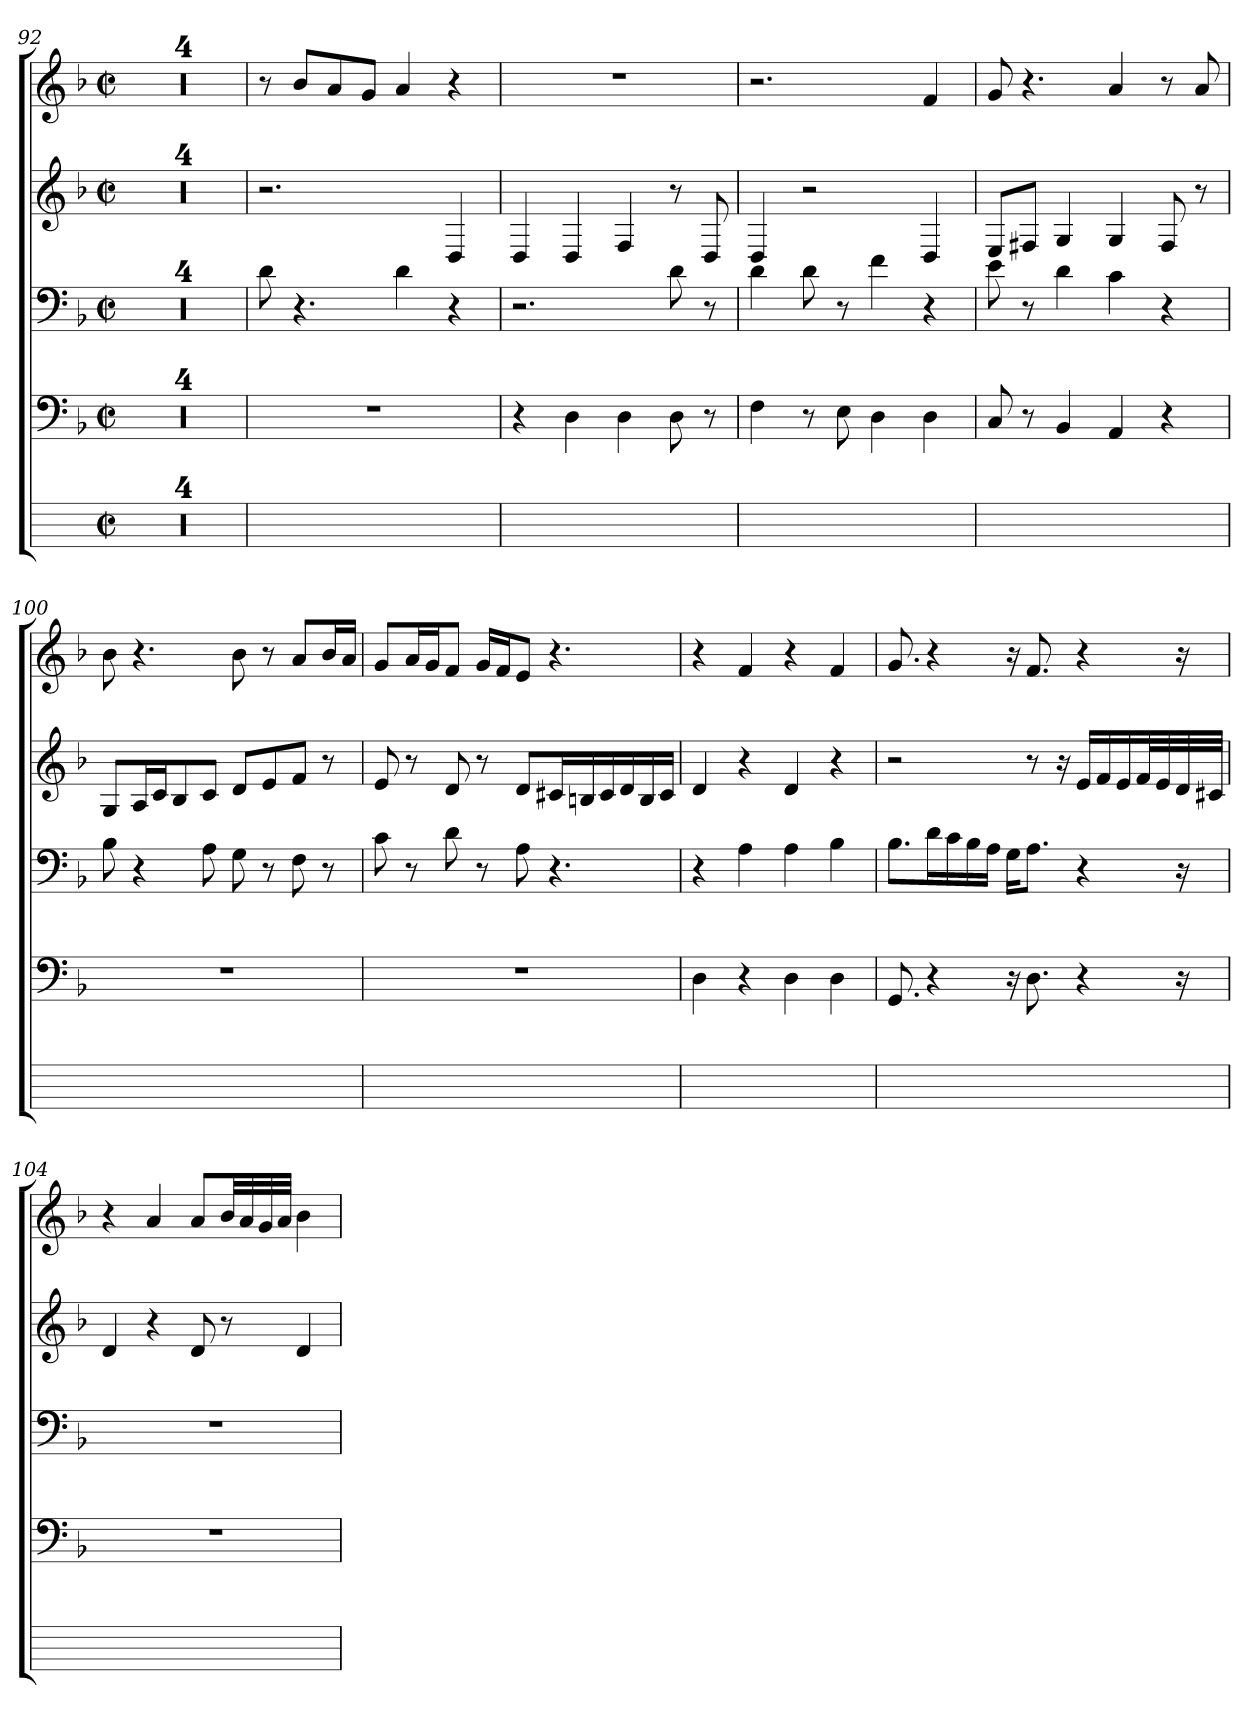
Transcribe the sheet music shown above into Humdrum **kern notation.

**kern	**kern	**kern	**kern	**kern
*part5	*part4	*part3	*part2	*part1
*staff5	*staff4	*staff3	*staff2	*staff1
*	*clefF4	*clefF4	*clefG2	*clefG2
*	*k[b-]	*k[b-]	*k[b-]	*k[b-]
*	*F:	*F:	*F:	*F:
*M2/2	*M2/2	*M2/2	*M2/2	*M2/2
*met(c|)	*met(c|)	*met(c|)	*met(c|)	*met(c|)
=92	=92	=92	=92	=92
1ryy	1r	1r	1r	1r
=93	=93	=93	=93	=93
1ryy	1r	1r	1r	1r
=94	=94	=94	=94	=94
1ryy	1r	1r	1r	1r
=95	=95	=95	=95	=95
1ryy	1r	1r	1r	1r
=96	=96	=96	=96	=96
1ryy	1r	8d	2.r	8r
.	.	4.r	.	8b-iL
.	.	.	.	8ai
.	.	.	.	8giJ
.	.	4dj	.	4a
.	.	4r	4D	4r
=97	=97	=97	=97	=97
1ryy	4r	2.r	4D	1r
.	4D	.	4D	.
.	4D	.	4F	.
.	8D	8d	8r	.
.	8r	8r	8D	.
=98	=98	=98	=98	=98
1ryy	4F	4d	4D	2.r
.	8r	8d	2r	.
.	8E	8r	.	.
.	4D	4f	.	.
.	4D	4r	4D	4f
=99	=99	=99	=99	=99
1ryy	8C	8e	8EL	8g
.	8r	8r	8F#XiJ	4.r
.	4BB-	4d	4G	.
.	4AA	4c	4Gj	4a
.	4r	4r	8F#Z	8r
.	.	.	8r	8ai
=100	=100	=100	=100	=100
1ryy	1r	8B-	8GL	8b-
.	.	4r	16AL	4.r
.	.	.	16ciJ	.
.	.	.	8B-	.
.	.	8A	8cJ	.
.	.	8G	8dL	8b-j
.	.	8r	8e	8r
.	.	8F	8fJ	8aL
.	.	8r	8r	16b-iL
.	.	.	.	16aiJJ
=101	=101	=101	=101	=101
1ryy	1r	8c	8e	8gL
.	.	8r	8r	16aiL
.	.	.	.	16giJ
.	.	8d	8d	8fJ
.	.	8r	8r	16giLL
.	.	.	.	16fiJ
.	.	8A	8djL	8eJ
.	.	4.r	16c#XiL	4.r
.	.	.	16Bni	.
.	.	.	16c#	.
.	.	.	16di	.
.	.	.	16Bi	.
.	.	.	16c#iJJ	.
=102	=102	=102	=102	=102
1ryy	4D	4r	4d	4r
.	4r	4A	4r	4f
.	4Dj	4A	4dj	4r
.	4D	4B-	4r	4f
=103	=103	=103	=103	=103
1ryy	8.GG	8.B-jL	2r	8.g
.	4r	16diL	.	4r
.	.	16cV	.	.
.	.	16B-i	.	.
.	.	16AjJJ	.	.
.	16r	16GiKL	.	16r
.	8.D	8.AJ	8r	8.f
.	.	.	16r	.
.	4r	4r	16eiLL	4r
.	.	.	16fi	.
.	.	.	16ei	.
.	.	.	32fiL	.
.	.	.	32ei	.
.	16r	16r	32di	16r
.	.	.	32c#XiJJJ	.
=104	=104	=104	=104	=104
1ryy	1r	1r	4d	4r
.	.	.	4r	4a
.	.	.	8dj	8aL
.	.	.	8r	32b-iLL
.	.	.	.	32ai
.	.	.	.	32gi
.	.	.	.	32aiJJJ
.	.	.	4d	4b-
=	=	=	=	=
*-	*-	*-	*-	*-
